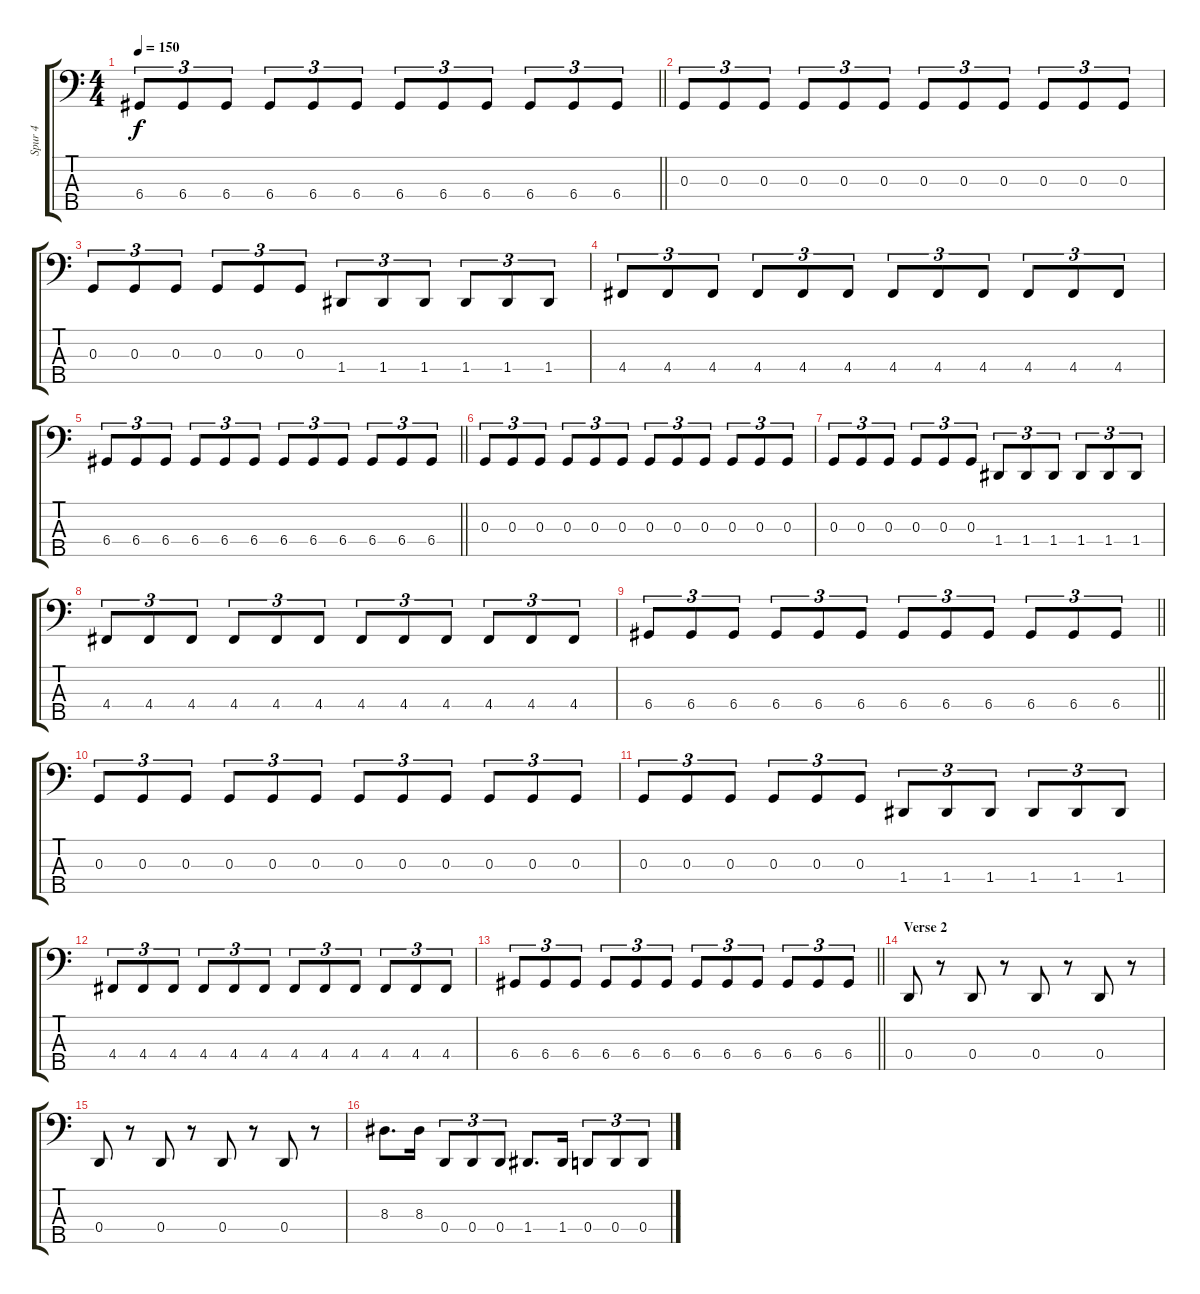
\track ("Spur 4" "Spur 4") {instrument electricbasspick}
\staff {score tabs}
\tuning (F2 C2 G1 D1 A0) {hide}
\ts (4 4)
\tempo 150
\clef f4
\barLineRight lightlight
\ks c
6.4.8{tu (3 2) dy f} 6.4.8{tu (3 2)} 6.4.8{tu (3 2)} 6.4.8{tu (3 2)} 6.4.8{tu (3 2)} 6.4.8{tu (3 2)} 6.4.8{tu (3 2)} 6.4.8{tu (3 2)} 6.4.8{tu (3 2)} 6.4.8{tu (3 2)} 6.4.8{tu (3 2)} 6.4.8{tu (3 2)} |
0.3.8{tu (3 2)} 0.3.8{tu (3 2)} 0.3.8{tu (3 2)} 0.3.8{tu (3 2)} 0.3.8{tu (3 2)} 0.3.8{tu (3 2)} 0.3.8{tu (3 2)} 0.3.8{tu (3 2)} 0.3.8{tu (3 2)} 0.3.8{tu (3 2)} 0.3.8{tu (3 2)} 0.3.8{tu (3 2)} |
0.3.8{tu (3 2)} 0.3.8{tu (3 2)} 0.3.8{tu (3 2)} 0.3.8{tu (3 2)} 0.3.8{tu (3 2)} 0.3.8{tu (3 2)} 1.4.8{tu (3 2)} 1.4.8{tu (3 2)} 1.4.8{tu (3 2)} 1.4.8{tu (3 2)} 1.4.8{tu (3 2)} 1.4.8{tu (3 2)} |
4.4.8{tu (3 2)} 4.4.8{tu (3 2)} 4.4.8{tu (3 2)} 4.4.8{tu (3 2)} 4.4.8{tu (3 2)} 4.4.8{tu (3 2)} 4.4.8{tu (3 2)} 4.4.8{tu (3 2)} 4.4.8{tu (3 2)} 4.4.8{tu (3 2)} 4.4.8{tu (3 2)} 4.4.8{tu (3 2)} |
\barLineRight lightlight
6.4.8{tu (3 2)} 6.4.8{tu (3 2)} 6.4.8{tu (3 2)} 6.4.8{tu (3 2)} 6.4.8{tu (3 2)} 6.4.8{tu (3 2)} 6.4.8{tu (3 2)} 6.4.8{tu (3 2)} 6.4.8{tu (3 2)} 6.4.8{tu (3 2)} 6.4.8{tu (3 2)} 6.4.8{tu (3 2)} |
0.3.8{tu (3 2)} 0.3.8{tu (3 2)} 0.3.8{tu (3 2)} 0.3.8{tu (3 2)} 0.3.8{tu (3 2)} 0.3.8{tu (3 2)} 0.3.8{tu (3 2)} 0.3.8{tu (3 2)} 0.3.8{tu (3 2)} 0.3.8{tu (3 2)} 0.3.8{tu (3 2)} 0.3.8{tu (3 2)} |
0.3.8{tu (3 2)} 0.3.8{tu (3 2)} 0.3.8{tu (3 2)} 0.3.8{tu (3 2)} 0.3.8{tu (3 2)} 0.3.8{tu (3 2)} 1.4.8{tu (3 2)} 1.4.8{tu (3 2)} 1.4.8{tu (3 2)} 1.4.8{tu (3 2)} 1.4.8{tu (3 2)} 1.4.8{tu (3 2)} |
4.4.8{tu (3 2)} 4.4.8{tu (3 2)} 4.4.8{tu (3 2)} 4.4.8{tu (3 2)} 4.4.8{tu (3 2)} 4.4.8{tu (3 2)} 4.4.8{tu (3 2)} 4.4.8{tu (3 2)} 4.4.8{tu (3 2)} 4.4.8{tu (3 2)} 4.4.8{tu (3 2)} 4.4.8{tu (3 2)} |
\barLineRight lightlight
6.4.8{tu (3 2)} 6.4.8{tu (3 2)} 6.4.8{tu (3 2)} 6.4.8{tu (3 2)} 6.4.8{tu (3 2)} 6.4.8{tu (3 2)} 6.4.8{tu (3 2)} 6.4.8{tu (3 2)} 6.4.8{tu (3 2)} 6.4.8{tu (3 2)} 6.4.8{tu (3 2)} 6.4.8{tu (3 2)} |
0.3.8{tu (3 2)} 0.3.8{tu (3 2)} 0.3.8{tu (3 2)} 0.3.8{tu (3 2)} 0.3.8{tu (3 2)} 0.3.8{tu (3 2)} 0.3.8{tu (3 2)} 0.3.8{tu (3 2)} 0.3.8{tu (3 2)} 0.3.8{tu (3 2)} 0.3.8{tu (3 2)} 0.3.8{tu (3 2)} |
0.3.8{tu (3 2)} 0.3.8{tu (3 2)} 0.3.8{tu (3 2)} 0.3.8{tu (3 2)} 0.3.8{tu (3 2)} 0.3.8{tu (3 2)} 1.4.8{tu (3 2)} 1.4.8{tu (3 2)} 1.4.8{tu (3 2)} 1.4.8{tu (3 2)} 1.4.8{tu (3 2)} 1.4.8{tu (3 2)} |
4.4.8{tu (3 2)} 4.4.8{tu (3 2)} 4.4.8{tu (3 2)} 4.4.8{tu (3 2)} 4.4.8{tu (3 2)} 4.4.8{tu (3 2)} 4.4.8{tu (3 2)} 4.4.8{tu (3 2)} 4.4.8{tu (3 2)} 4.4.8{tu (3 2)} 4.4.8{tu (3 2)} 4.4.8{tu (3 2)} |
\barLineRight lightlight
6.4.8{tu (3 2)} 6.4.8{tu (3 2)} 6.4.8{tu (3 2)} 6.4.8{tu (3 2)} 6.4.8{tu (3 2)} 6.4.8{tu (3 2)} 6.4.8{tu (3 2)} 6.4.8{tu (3 2)} 6.4.8{tu (3 2)} 6.4.8{tu (3 2)} 6.4.8{tu (3 2)} 6.4.8{tu (3 2)} |
\section ("" "Verse 2")
0.4.8 r.8 0.4.8 r.8 0.4.8 r.8 0.4.8 r.8 |
0.4.8 r.8 0.4.8 r.8 0.4.8 r.8 0.4.8 r.8 |
8.3.8{d} 8.3.16 0.4.8{tu (3 2)} 0.4.8{tu (3 2)} 0.4.8{tu (3 2)} 1.4.8{d} 1.4.16 0.4.8{tu (3 2)} 0.4.8{tu (3 2)} 0.4.8{tu (3 2)}
